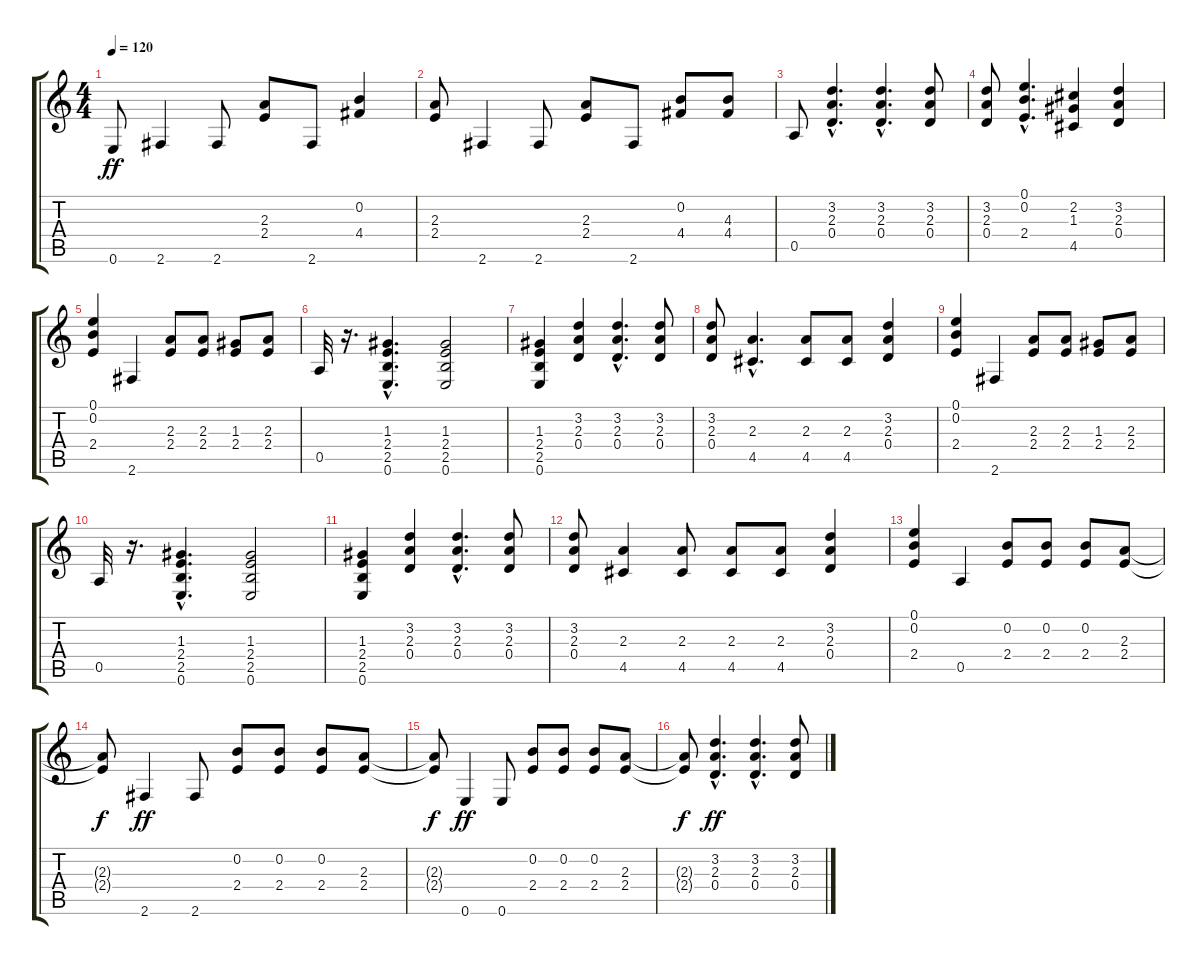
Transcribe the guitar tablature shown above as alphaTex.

\track "" {instrument distortionguitar}
\staff {score tabs}
\tuning (E4 B3 G3 D3 A2 E2) {hide}
\ts (4 4)
\tempo 120
\clef g2
\ks c
0.6.8{dy ff} 2.6.4 2.6.8 (2.3 2.4).8 2.6.8 (0.2 4.4).4 |
(2.3 2.4).8 2.6.4 2.6.8 (2.3 2.4).8 2.6.8 (0.2 4.4).8 (4.3 4.4).8 |
0.5.8 (3.2{hac} 2.3{hac} 0.4{hac}).4{d} (3.2{hac} 2.3{hac} 0.4{hac}).4{d} (3.2 2.3 0.4).8 |
(3.2 2.3 0.4).8 (0.1{hac} 0.2{hac} 2.4{hac}).4{d} (2.2 1.3 4.5).4 (3.2 2.3 0.4).4 |
(0.1 0.2 2.4).4 2.6.4 (2.3 2.4).8 (2.3 2.4).8 (1.3 2.4).8 (2.3 2.4).8 |
0.5.32 r.16{d} (1.3{hac} 2.4{hac} 2.5{hac} 0.6{hac}).4{d} (1.3 2.4 2.5 0.6).2 |
(1.3 2.4 2.5 0.6).4 (3.2 2.3 0.4).4 (3.2{hac} 2.3{hac} 0.4{hac}).4{d} (3.2 2.3 0.4).8 |
(3.2 2.3 0.4).8 (2.3{hac} 4.5{hac}).4{d} (2.3 4.5).8 (2.3 4.5).8 (3.2 2.3 0.4).4 |
(0.1 0.2 2.4).4 2.6.4 (2.3 2.4).8 (2.3 2.4).8 (1.3 2.4).8 (2.3 2.4).8 |
0.5.32 r.16{d} (1.3{hac} 2.4{hac} 2.5{hac} 0.6{hac}).4{d} (1.3 2.4 2.5 0.6).2 |
(1.3 2.4 2.5 0.6).4 (3.2 2.3 0.4).4 (3.2{hac} 2.3{hac} 0.4{hac}).4{d} (3.2 2.3 0.4).8 |
(3.2 2.3 0.4).8 (2.3 4.5).4 (2.3 4.5).8 (2.3 4.5).8 (2.3 4.5).8 (3.2 2.3 0.4).4 |
(0.1 0.2 2.4).4 0.5.4 (0.2 2.4).8 (0.2 2.4).8 (0.2 2.4).8 (2.3 2.4).8 |
(2.3{t} 2.4{t}).8{dy f} 2.6.4{dy ff} 2.6.8 (0.2 2.4).8 (0.2 2.4).8 (0.2 2.4).8 (2.3 2.4).8 |
(2.3{t} 2.4{t}).8{dy f} 0.6.4{dy ff} 0.6.8 (0.2 2.4).8 (0.2 2.4).8 (0.2 2.4).8 (2.3 2.4).8 |
(2.3{t} 2.4{t}).8{dy f} (3.2{hac} 2.3{hac} 0.4{hac}).4{d dy ff} (3.2{hac} 2.3{hac} 0.4{hac}).4{d} (3.2 2.3 0.4).8
